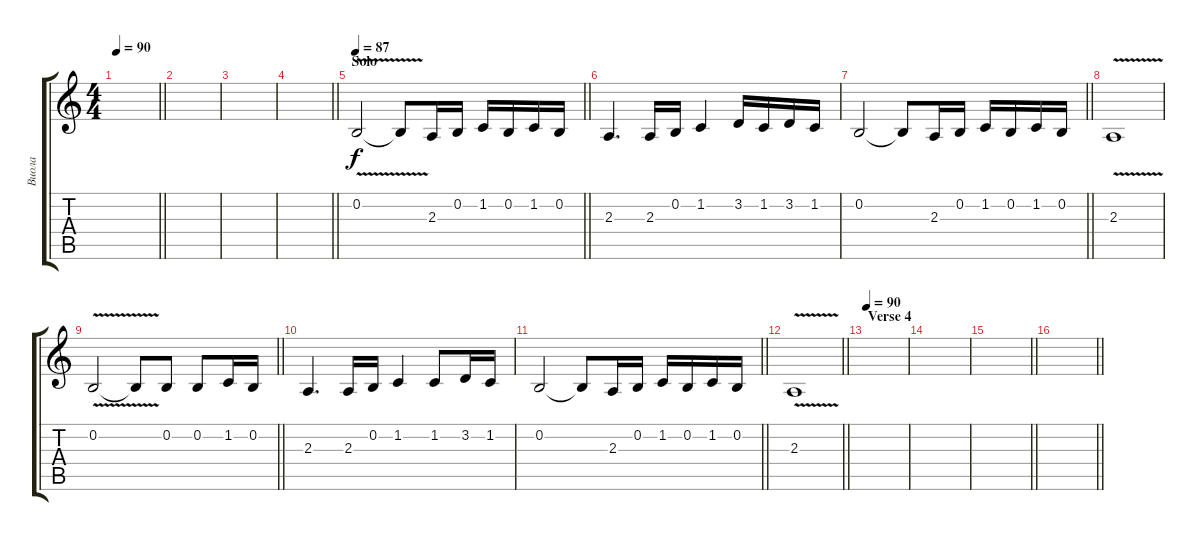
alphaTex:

\track ("Виола" "Виола") {instrument viola}
\staff {score tabs}
\tuning (E4 B3 G3 D3 A2 E2) {hide}
\ts (4 4)
\tempo 90
\clef g2
\barLineRight lightlight
\ks c
|
|
|
\barLineRight lightlight
|
\section ("" "Solo")
\tempo 87
\barLineRight lightlight
0.2{v}.2 0.2{t}.8 2.3.16 0.2.16 1.2.16 0.2.16 1.2.16 0.2.16 |
2.3.4{d} 2.3.16 0.2.16 1.2.4 3.2.16 1.2.16 3.2.16 1.2.16 |
\barLineRight lightlight
0.2.2 0.2{t}.8 2.3.16 0.2.16 1.2.16 0.2.16 1.2.16 0.2.16 |
2.3{v}.1 |
\barLineRight lightlight
0.2{v}.2 0.2{t}.8 0.2.8 0.2.8 1.2.16 0.2.16 |
2.3.4{d} 2.3.16 0.2.16 1.2.4 1.2.8 3.2.16 1.2.16 |
\barLineRight lightlight
0.2.2 0.2{t}.8 2.3.16 0.2.16 1.2.16 0.2.16 1.2.16 0.2.16 |
\barLineRight lightlight
2.3{v}.1 |
\section ("" "Verse 4")
\tempo 90
|
|
\barLineRight lightlight
|
\barLineRight lightlight
